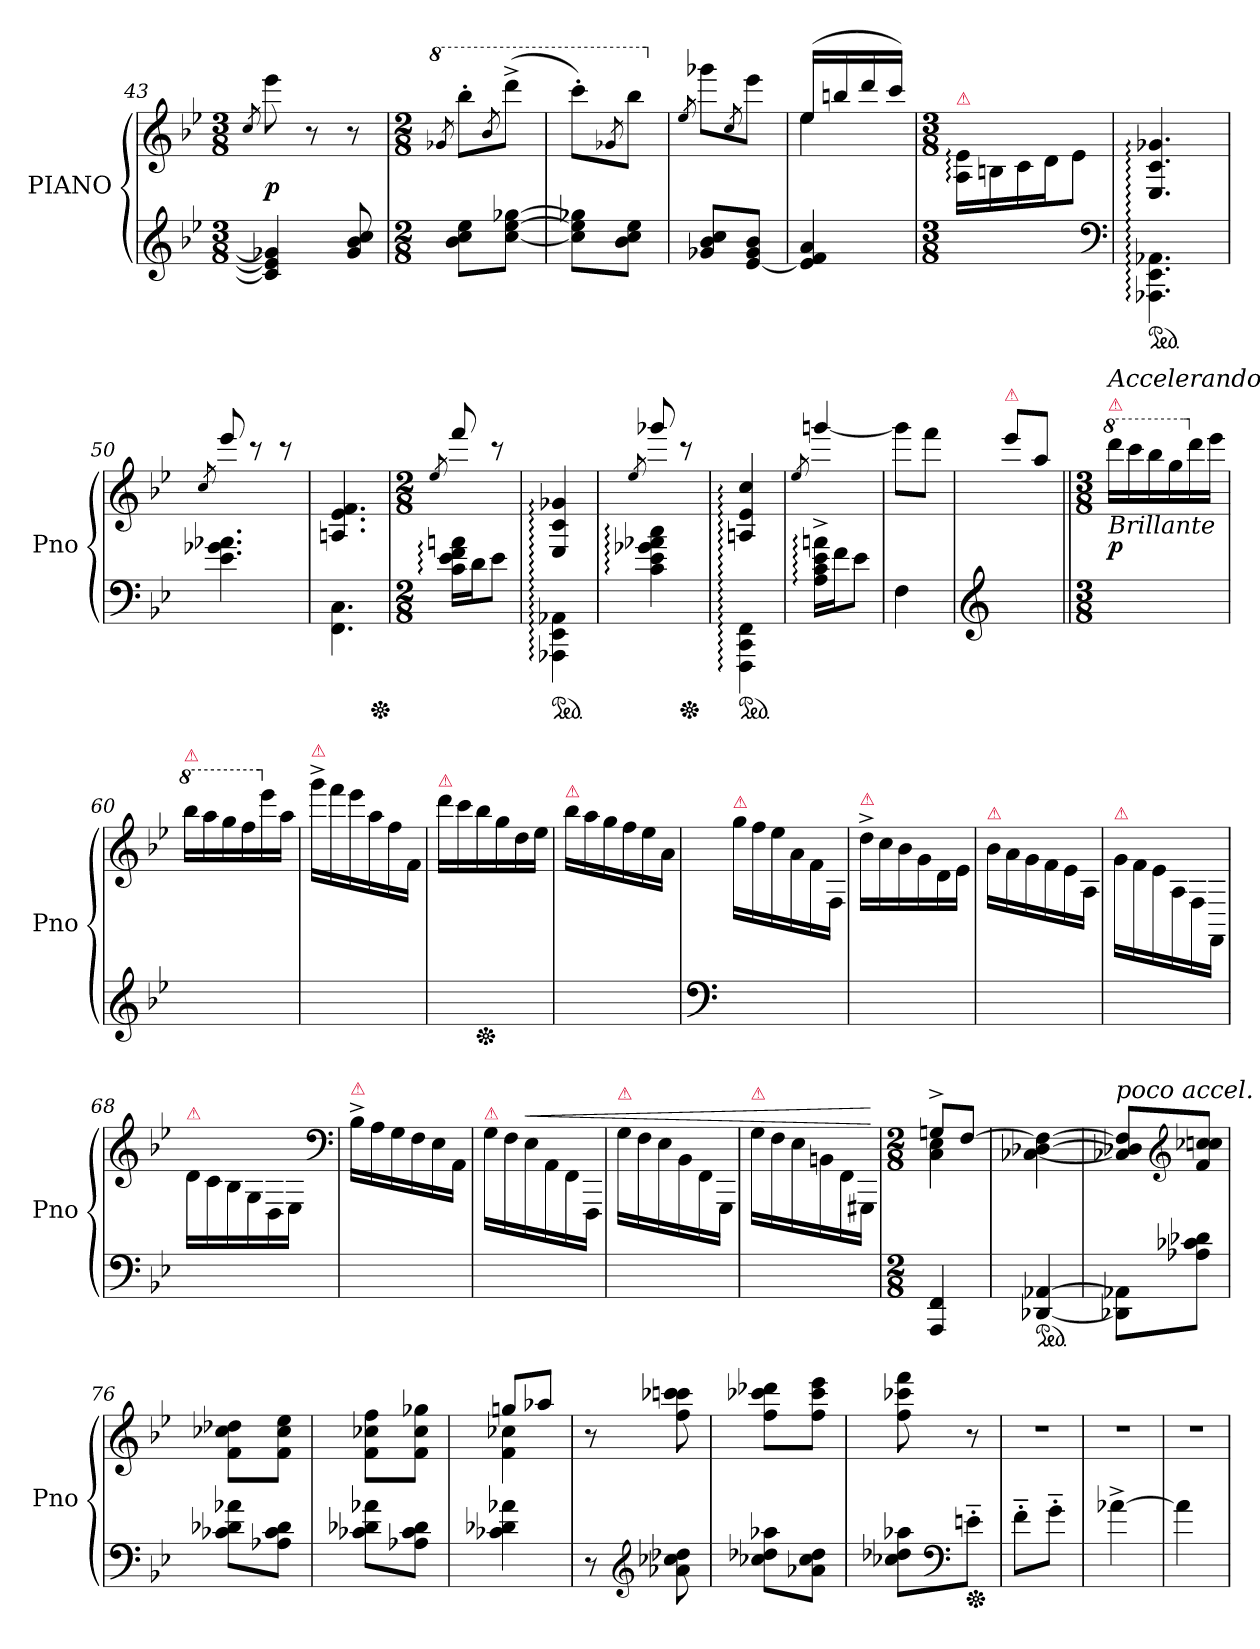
**kern	**kern	**dynam
*part1	*part1	*part1
*staff2	*staff1	*staff1/2
*I"PIANO	*	*
*I'Pno	*	*
*clefG2	*clefG2	*
*k[b-e-]	*k[b-e-]	*
*B-:	*B-:	*
*M3/8	*M3/8	*
=43	=43	=43
.	8qcc/	.
4c]/ 4e-]/ 4g-X]/	8eee-\	p
.	8r	.
8g-/ 8b-/ 8cc/	8r	.
=44	=44	=44
*M2/8	*M2/8	*
*	*8va	*
.	8qgg-X/	.
8b-\ 8cc\ 8ee-\L	8bbb-'\L	.
.	8qbb-/	.
[8cc\ [8ee-\ [8gg-X\J	(8dddd^\J	.
=45	=45	=45
8cc]\ 8ee-]\ 8gg-X]\L	8cccc'\L)	.
.	8qgg-X/	.
8b-\ 8cc\ 8ee-\J	8bbb-\J	.
=46	=46	=46
*	*X8va	*
.	8qee-/	.
8g-X/ 8b-/ 8cc/L	8ggg-X\L	.
.	8qcc/	.
[8e-/ 8g-/ 8b-/J	8eee-\J	.
=47	=47	=47
*	*^	*
4e-]/ 4f/ 4a/	(16ee-/LL	4ee-\	.
.	16bbn/	.	.
.	16ddd/	.	.
.	16ccc/JJ)	.	.
*	*v	*v	*
=48	=48	=48
*M3/8	*M3/8	*
!	!LO:TX:a:color=crimson:t=⚠	!
4.ryy	16A:/ 16e-:/LL	.
.	16Bn\	.
.	16c\	.
.	16d\J	.
.	8e-\J	.
*clefF4	*	*
=49	=49	=49
*ped	*	*
4.AAA-X::\ 4.EE-::\ 4.AA-X::\	4.E-::/ 4.c::/ 4.g-X::/	.
=50	=50	=50
.	8qcc/	.
4.e-\ 4.g-X\ 4.a-X\	8eee-/	.
.	8rccc	.
.	8rccc	.
=51	=51	=51
4.FF\ 4.C\	4.An/ 4.e-/ 4.f/	.
*Xped	*	*
=52	=52	=52
*M2/8	*M2/8	*
.	8qee-/	.
16c:\ 16e-:\ 16f:\ 16an:\LL	8fff/	.
16d\J	.	.
8e-\J	8rccc	.
=53	=53	=53
*ped	*	*
4AAA-X::\ 4EE-::\ 4AA-X::\	4E-::/ 4c::/ 4g-X::/	.
=54	=54	=54
.	8qee-/	.
4c:\ 4e-:\ 4g-X:\ 4a-X:\ 4cc:\	8ggg-X/	.
*Xped	*	*
.	8rccc	.
=55	=55	=55
*ped	*	*
4FFF::\ 4CC::\ 4FF::\	4An::/ 4e-::/ 4cc::/	.
=56	=56	=56
.	8qee-/	.
16A:\ 16c:\ 16e-:\ 16an:\LL	[4gggn^>/	.
16f\J	.	.
8e-\J	.	.
=57	=57	=57
4F\	8ggg\L]	.
.	8fff\J	.
=58	=58	=58
*clefG2	*	*
!	!LO:TX:a:color=crimson:t=⚠	!
4ryy	8eee-\L	.
.	8aa/J	.
=59||	=59||	=59||
*M3/8	*M3/8	*
*	*8va	*
!	!LO:TX:a:color=crimson:t=⚠	!
!	!LO:TX:a:i:t=Accelerando	!
!	!LO:TX:b:i:t=Brillante	!
4.ryy	16dddd\LL	p
.	16cccc\	.
.	16bbb-\	.
.	16ggg\	.
*	*X8va	*
.	16ddd/	.
.	16eee-/JJ	.
=60	=60	=60
*	*8va	*
!	!LO:TX:a:color=crimson:t=⚠	!
4.ryy	16bbb-\LL	.
.	16aaa\	.
.	16ggg\	.
.	16fff\	.
*	*X8va	*
.	16eee-/	.
.	16aa/JJ	.
=61	=61	=61
!	!LO:TX:a:color=crimson:t=⚠	!
4.ryy	16ggg^\LL	.
.	16fff\	.
.	16eee-\	.
.	16aa\	.
.	16ff/	.
.	16f/JJ	.
=62	=62	=62
!	!LO:TX:a:color=crimson:t=⚠	!
4.ryy	16ddd\LL	.
.	16ccc\	.
*Xped	*	*
.	16bb-\	.
.	16gg\	.
.	16dd/	.
.	16ee-/JJ	.
=63	=63	=63
!	!LO:TX:a:color=crimson:t=⚠	!
4.ryy	16bb-\LL	.
.	16aa\	.
.	16gg\	.
.	16ff\	.
.	16ee-/	.
.	16a/JJ	.
=64	=64	=64
*clefF4	*	*
!	!LO:TX:a:color=crimson:t=⚠	!
4.ryy	16gg\LL	.
.	16ff\	.
.	16ee-\	.
.	16a\	.
.	16f/	.
.	16F/JJ	.
=65	=65	=65
!	!LO:TX:a:color=crimson:t=⚠	!
4.ryy	16dd^\LL	.
.	16cc\	.
.	16b-\	.
.	16g\	.
.	16d/	.
.	16e-/JJ	.
=66	=66	=66
!	!LO:TX:a:color=crimson:t=⚠	!
4.ryy	16b-\LL	.
.	16a\	.
.	16g\	.
.	16f\	.
.	16e-/	.
.	16A/JJ	.
=67	=67	=67
!	!LO:TX:a:color=crimson:t=⚠	!
4.ryy	16g\LL	.
.	16f\	.
.	16e-\	.
.	16A\	.
.	16F/	.
.	16FF/JJ	.
=68	=68	=68
!	!LO:TX:a:color=crimson:t=⚠	!
4.ryy	16d\LL	.
.	16c\	.
.	16B-\	.
.	16G\	.
.	16D/	.
.	16E-/JJ	.
*	*clefF4	*
=69	=69	=69
!	!LO:TX:a:color=crimson:t=⚠	!
4.ryy	16B-^\LL	.
.	16A\	.
.	16G\	.
.	16F\	.
.	16E-/	.
.	16AA/JJ	.
=70	=70	=70
!	!LO:TX:a:color=crimson:t=⚠	!
4.ryy	16G\LL	.
.	16F\	.
!	!	!LO:HP:a
.	16E-\	<
.	16AA\	.
.	16FF/	.
.	16FFF/JJ	.
=71	=71	=71
!	!LO:TX:a:color=crimson:t=⚠	!
4.ryy	16G\LL	.
.	16F\	.
.	16E-\	.
.	16BB-\	.
.	16FF/	.
.	16GGG/JJ	.
=72	=72	=72
!	!LO:TX:a:color=crimson:t=⚠	!
4.ryy	16G\LL	.
.	16F\	.
.	16E-\	.
.	16BBn\	.
.	16FF/	.
.	16GGG#X/JJ	.
.	.	[
=73	=73	=73
*M2/8	*M2/8	*
*	*^	*
4AAA/ 4FF/	8Gn^/L	4C\ 4E-\	.
.	[8F/J	.	.
*	*v	*v	*
=74	=74	=74
*ped	*	*
[4DD-X/ [4AA-X/	[4C-X\ [4D-X\ 4F_\	.
=75	=75	=75
!	!LO:TX:a:i:t=poco accel.	!
8DD-X]\ 8AA-X]\L	8C-X]/ 8D-X]/ 8F]/L	.
*	*clefG2	*
8A-X\ 8c-X\ 8d-X\J	8f/ 8cc-X/ 8ccn/J	.
=76	=76	=76
8c-X\ 8d-X\ 8a-X\L	8f\ 8cc-X\ 8dd-X\L	.
8A-X\ 8c-\ 8d-\J	8f\ 8cc-\ 8ee-\J	.
=77	=77	=77
8c-X\ 8d-X\ 8a-X\L	8f\ 8cc-X\ 8ff\L	.
8A-X\ 8c-\ 8d-\J	8f\ 8cc-\ 8gg-X\J	.
=78	=78	=78
*	*^	*
4c-X\ 4d-X\ 4a-X\	8ggn/L	4f\ 4cc-X\	.
.	8aa-X/J	.	.
*	*v	*v	*
=79	=79	=79
8r	8r	.
*clefG2	*	*
8a-X\ 8cc-X\ 8dd-X\	8ff\ 8ccc-X\ 8cccn\	.
=80	=80	=80
8cc-X\ 8dd-X\ 8aa-X\L	8ff\ 8ccc-X\ 8ddd-X\L	.
8a-X\ 8cc-\ 8dd-\J	8ff\ 8ccc-\ 8eee-\J	.
=81	=81	=81
8cc-X\ 8dd-X\ 8aa-X\L	8ff\ 8ccc-X\ 8fff\	.
*clefF4	*	*
*Xped	*	*
8en'~\J	8r	.
=82	=82	=82
8f'~\L	4r	.
8g'~\J	.	.
=83	=83	=83
[4a-X^\	4r	.
=84	=84	=84
4a-\]	4r	.
=	=	=
*-	*-	*-
